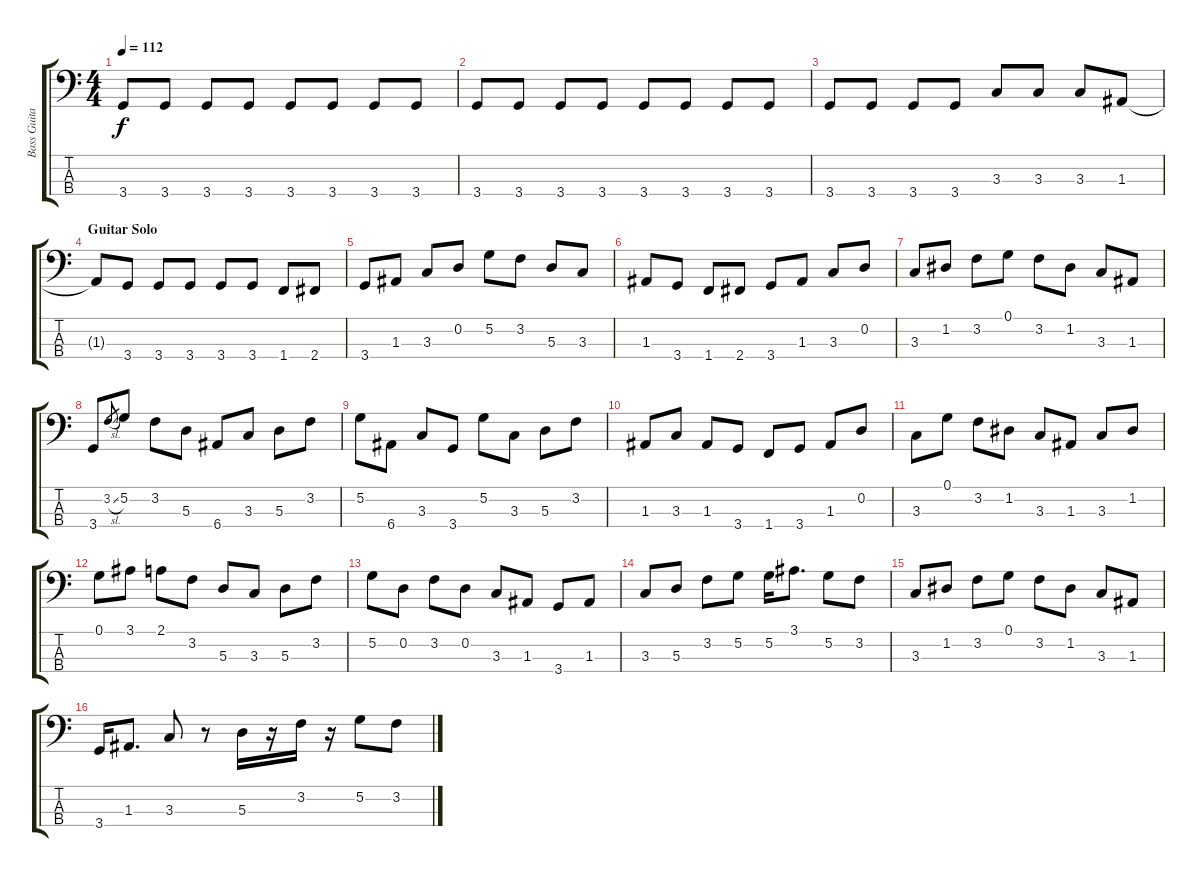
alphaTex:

\track ("Bass Guitar" "Bass Guita") {instrument electricbasspick}
\staff {score tabs}
\tuning (G2 D2 A1 E1) {hide}
\ts (4 4)
\tempo 112
\clef f4
\ks c
3.4.8{dy f} 3.4.8 3.4.8 3.4.8 3.4.8 3.4.8 3.4.8 3.4.8 |
3.4.8 3.4.8 3.4.8 3.4.8 3.4.8 3.4.8 3.4.8 3.4.8 |
3.4.8 3.4.8 3.4.8 3.4.8 3.3.8 3.3.8 3.3.8 1.3.8 |
\section ("" "Guitar Solo")
1.3{t}.8 3.4.8 3.4.8 3.4.8 3.4.8 3.4.8 1.4.8 2.4.8 |
3.4.8 1.3.8 3.3.8 0.2.8 5.2.8 3.2.8 5.3.8 3.3.8 |
1.3.8 3.4.8 1.4.8 2.4.8 3.4.8 1.3.8 3.3.8 0.2.8 |
3.3.8 1.2.8 3.2.8 0.1.8 3.2.8 1.2.8 3.3.8 1.3.8 |
3.4.8 3.2{sl}.8{gr} 5.2.8 3.2.8 5.3.8 6.4.8 3.3.8 5.3.8 3.2.8 |
5.2.8 6.4.8 3.3.8 3.4.8 5.2.8 3.3.8 5.3.8 3.2.8 |
1.3.8 3.3.8 1.3.8 3.4.8 1.4.8 3.4.8 1.3.8 0.2.8 |
3.3.8 0.1.8 3.2.8 1.2.8 3.3.8 1.3.8 3.3.8 1.2.8 |
0.1.8 3.1.8 2.1.8 3.2.8 5.3.8 3.3.8 5.3.8 3.2.8 |
5.2.8 0.2.8 3.2.8 0.2.8 3.3.8 1.3.8 3.4.8 1.3.8 |
3.3.8 5.3.8 3.2.8 5.2.8 5.2.16 3.1.8{d} 5.2.8 3.2.8 |
3.3.8 1.2.8 3.2.8 0.1.8 3.2.8 1.2.8 3.3.8 1.3.8 |
3.4.16 1.3.8{d} 3.3.8 r.8 5.3.16 r.16 3.2.16 r.16 5.2.8 3.2.8
